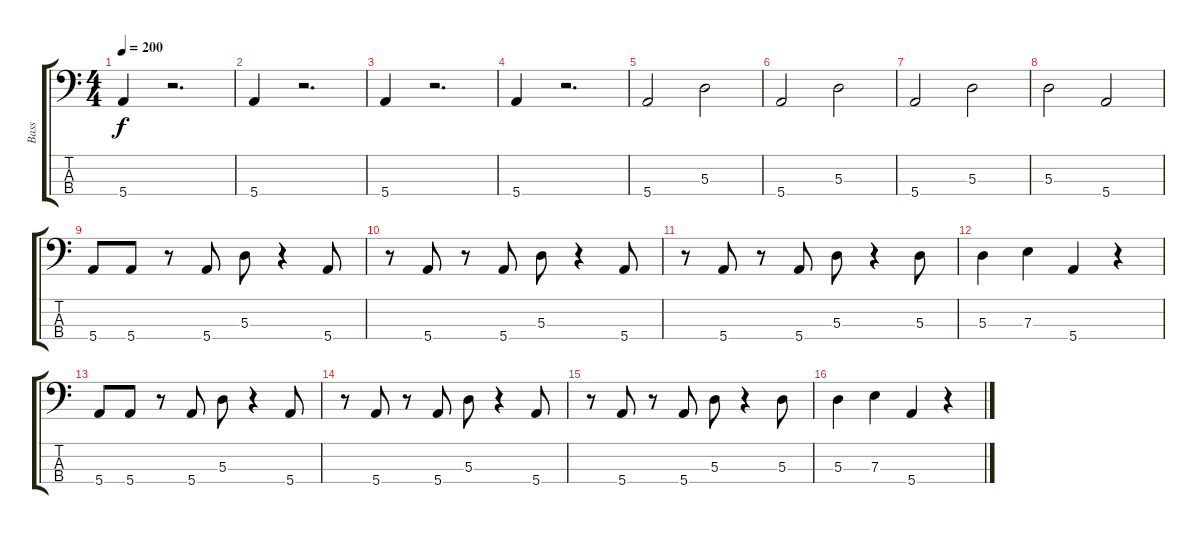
\track ("Bass" "Bass") {instrument electricbassfinger}
\staff {score tabs}
\tuning (G2 D2 A1 E1) {hide}
\ts (4 4)
\tempo 200
\clef f4
\ks c
5.4.4{dy f} r.2{d} |
5.4.4 r.2{d} |
5.4.4 r.2{d} |
5.4.4 r.2{d} |
5.4.2 5.3.2 |
5.4.2 5.3.2 |
5.4.2 5.3.2 |
5.3.2 5.4.2 |
5.4.8 5.4.8 r.8 5.4.8 5.3.8 r.4 5.4.8 |
r.8 5.4.8 r.8 5.4.8 5.3.8 r.4 5.4.8 |
r.8 5.4.8 r.8 5.4.8 5.3.8 r.4 5.3.8 |
5.3.4 7.3.4 5.4.4 r.4 |
5.4.8 5.4.8 r.8 5.4.8 5.3.8 r.4 5.4.8 |
r.8 5.4.8 r.8 5.4.8 5.3.8 r.4 5.4.8 |
r.8 5.4.8 r.8 5.4.8 5.3.8 r.4 5.3.8 |
5.3.4 7.3.4 5.4.4 r.4
